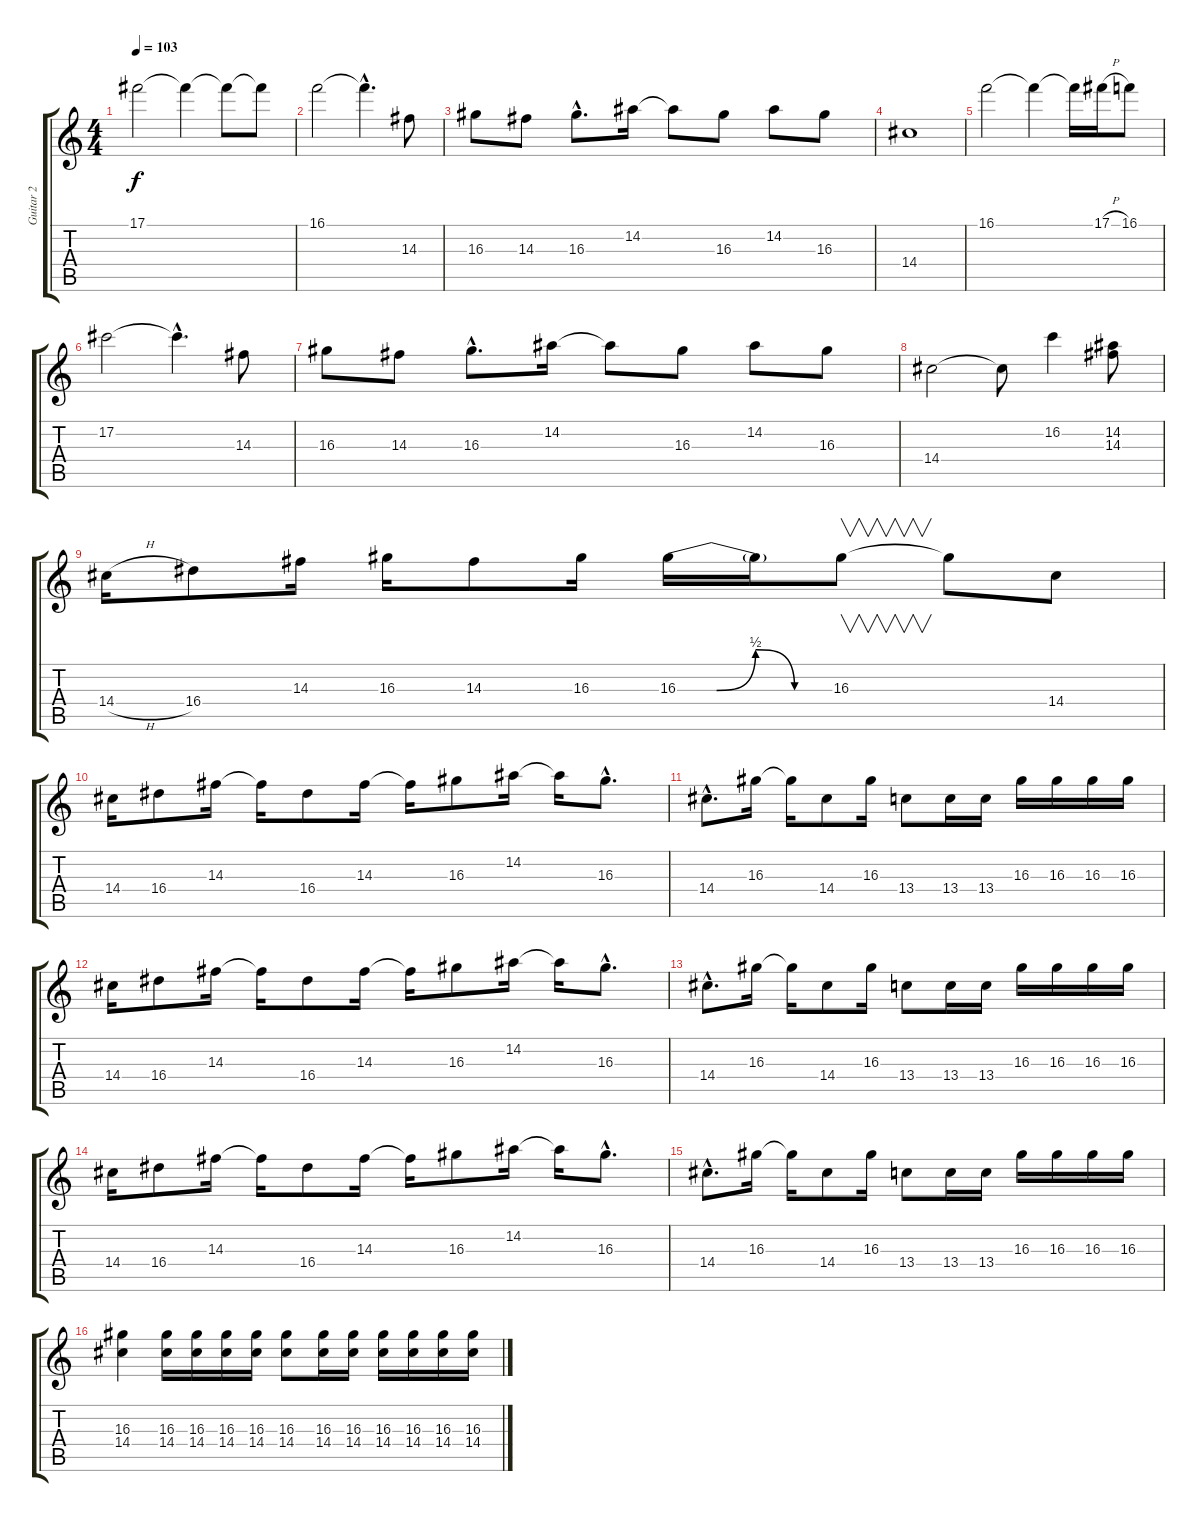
\track ("Guitar 2" "Guitar 2") {instrument overdrivenguitar}
\staff {score tabs}
\tuning (Db4 Ab3 E3 B2 Gb2 Db2) {hide}
\ts (4 4)
\tempo 103
\clef g2
\ks c
17.1{t}.2{dy f} 17.1{t}.4 17.1{t}.8 17.1{t}.8 |
16.1.2 16.1{hac t}.4{d} 14.3.8 |
16.3.8 14.3.8 16.3{hac}.8{d} 14.2.16 14.2{t}.8 16.3.8 14.2.8 16.3.8 |
14.4.1 |
16.1.2 16.1{t}.4 16.1{t}.16 17.1{h}.16 16.1.8 |
17.2.2 17.2{hac t}.4{d} 14.3.8 |
16.3.8 14.3.8 16.3{hac}.8{d} 14.2.16 14.2{t}.8 16.3.8 14.2.8 16.3.8 |
14.4.2 14.4{t}.8 16.2.4 (14.2 14.3).8 |
14.4{h}.16 16.4.8 14.3.16 16.3.16 14.3.8 16.3.16 16.3{be (custom 0 0 15 0 30 2 45 0 60 0)}.16 16.3{t}.16 16.3.8{v} 16.3{t}.8 14.4.8 |
14.4.16 16.4.8 14.3.16 14.3{t}.16 16.4.8 14.3.16 14.3{t}.16 16.3.8 14.2.16 14.2{t}.16 16.3{hac}.8{d} |
14.4{hac}.8{d} 16.3.16 16.3{t}.16 14.4.8 16.3.16 13.4.8 13.4.16 13.4.16 16.3.16 16.3.16 16.3.16 16.3.16 |
14.4.16 16.4.8 14.3.16 14.3{t}.16 16.4.8 14.3.16 14.3{t}.16 16.3.8 14.2.16 14.2{t}.16 16.3{hac}.8{d} |
14.4{hac}.8{d} 16.3.16 16.3{t}.16 14.4.8 16.3.16 13.4.8 13.4.16 13.4.16 16.3.16 16.3.16 16.3.16 16.3.16 |
14.4.16 16.4.8 14.3.16 14.3{t}.16 16.4.8 14.3.16 14.3{t}.16 16.3.8 14.2.16 14.2{t}.16 16.3{hac}.8{d} |
14.4{hac}.8{d} 16.3.16 16.3{t}.16 14.4.8 16.3.16 13.4.8 13.4.16 13.4.16 16.3.16 16.3.16 16.3.16 16.3.16 |
(16.3 14.4).4 (16.3 14.4).16 (16.3 14.4).16 (16.3 14.4).16 (16.3 14.4).16 (16.3 14.4).8 (16.3 14.4).16 (16.3 14.4).16 (16.3 14.4).16 (16.3 14.4).16 (16.3 14.4).16 (16.3 14.4).16
